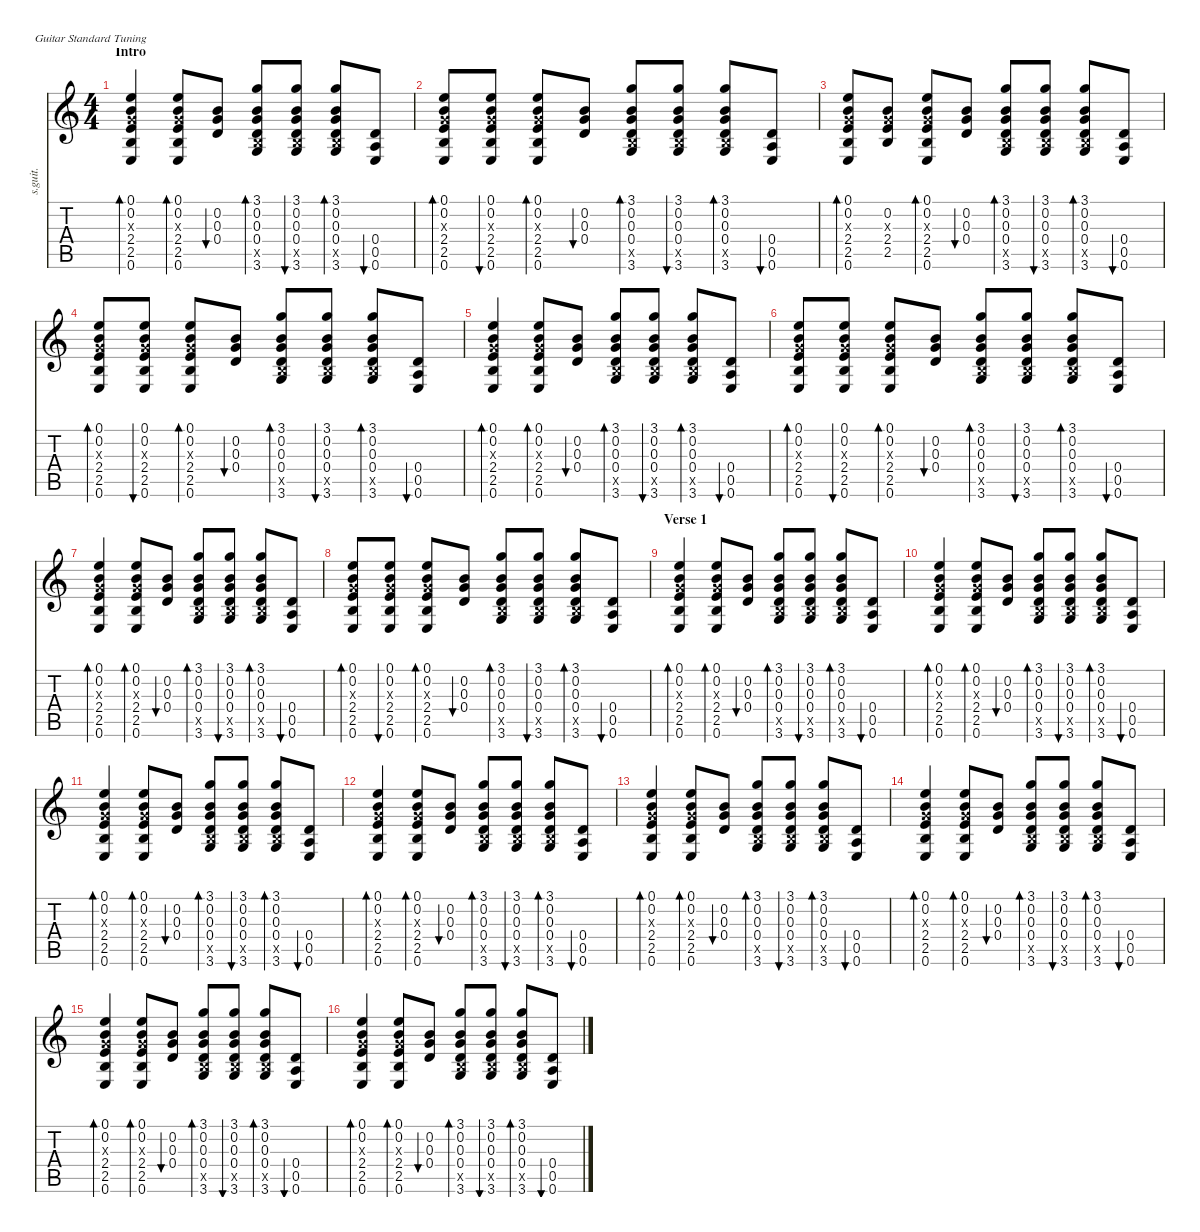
\defaultSystemsLayout 4
\hideDynamics
\bracketExtendMode nobrackets
\track ("Kurt Cobain - Clean" "s.guit.") {instrument electricguitarclean}
\staff {score tabs}
\tuning (E4 B3 G3 D3 A2 E2)
\ts (4 4)
\beaming (8 2 2 2 2)
\section ("" "Intro")
\tempo (126 hide)
\clef g2
\ks c
(0.1 0.2 0.3{x} 2.4 2.5 0.6).4{bd 30 lyrics (0 "") lyrics (1 "") lyrics (2 "") lyrics (3 "") lyrics (4 "") dy f instrument electricguitarclean} (0.1 0.2 0.3{x} 2.4 2.5 0.6).8{bd 30 lyrics (0 "") lyrics (1 "") lyrics (2 "") lyrics (3 "") lyrics (4 "")} (0.2 0.3 0.4).8{bu 30 lyrics (0 "") lyrics (1 "") lyrics (2 "") lyrics (3 "") lyrics (4 "")} (3.1 0.2 0.3 0.4 2.5{x} 3.6).8{bd 30 lyrics (0 "") lyrics (1 "") lyrics (2 "") lyrics (3 "") lyrics (4 "")} (3.1 0.2 0.3 0.4 2.5{x} 3.6).8{bu 30 lyrics (0 "") lyrics (1 "") lyrics (2 "") lyrics (3 "") lyrics (4 "")} (3.1 0.2 0.3 0.4 2.5{x} 3.6).8{bd 30 lyrics (0 "") lyrics (1 "") lyrics (2 "") lyrics (3 "") lyrics (4 "")} (0.4 0.5 0.6).8{bu 30 lyrics (0 "") lyrics (1 "") lyrics (2 "") lyrics (3 "") lyrics (4 "")} |
(0.1 0.2 0.3{x} 2.4 2.5 0.6).8{bd 30 lyrics (0 "") lyrics (1 "") lyrics (2 "") lyrics (3 "") lyrics (4 "")} (0.1 0.2 0.3{x} 2.4 2.5 0.6).8{bu 30 lyrics (0 "") lyrics (1 "") lyrics (2 "") lyrics (3 "") lyrics (4 "")} (0.1 0.2 0.3{x} 2.4 2.5 0.6).8{bd 30 lyrics (0 "") lyrics (1 "") lyrics (2 "") lyrics (3 "") lyrics (4 "")} (0.2 0.3 0.4).8{bu 30 lyrics (0 "") lyrics (1 "") lyrics (2 "") lyrics (3 "") lyrics (4 "")} (3.1 0.2 0.3 0.4 2.5{x} 3.6).8{bd 30 lyrics (0 "") lyrics (1 "") lyrics (2 "") lyrics (3 "") lyrics (4 "")} (3.1 0.2 0.3 0.4 2.5{x} 3.6).8{bu 30 lyrics (0 "") lyrics (1 "") lyrics (2 "") lyrics (3 "") lyrics (4 "")} (3.1 0.2 0.3 0.4 2.5{x} 3.6).8{bd 30 lyrics (0 "") lyrics (1 "") lyrics (2 "") lyrics (3 "") lyrics (4 "")} (0.4 0.5 0.6).8{bu 30 lyrics (0 "") lyrics (1 "") lyrics (2 "") lyrics (3 "") lyrics (4 "")} |
(0.1 0.2 0.3{x} 2.4 2.5 0.6).8{bd 30 lyrics (0 "") lyrics (1 "") lyrics (2 "") lyrics (3 "") lyrics (4 "")} (2.4 2.5 0.3{x} 0.2).8{lyrics (0 "") lyrics (1 "") lyrics (2 "") lyrics (3 "") lyrics (4 "")} (0.1 0.2 0.3{x} 2.4 2.5 0.6).8{bd 30 lyrics (0 "") lyrics (1 "") lyrics (2 "") lyrics (3 "") lyrics (4 "")} (0.2 0.3 0.4).8{bu 30 lyrics (0 "") lyrics (1 "") lyrics (2 "") lyrics (3 "") lyrics (4 "")} (3.1 0.2 0.3 0.4 2.5{x} 3.6).8{bd 30 lyrics (0 "") lyrics (1 "") lyrics (2 "") lyrics (3 "") lyrics (4 "")} (3.1 0.2 0.3 0.4 2.5{x} 3.6).8{bu 30 lyrics (0 "") lyrics (1 "") lyrics (2 "") lyrics (3 "") lyrics (4 "")} (3.1 0.2 0.3 0.4 2.5{x} 3.6).8{bd 30 lyrics (0 "") lyrics (1 "") lyrics (2 "") lyrics (3 "") lyrics (4 "")} (0.4 0.5 0.6).8{bu 30 lyrics (0 "") lyrics (1 "") lyrics (2 "") lyrics (3 "") lyrics (4 "")} |
(0.1 0.2 0.3{x} 2.4 2.5 0.6).8{bd 30 lyrics (0 "") lyrics (1 "") lyrics (2 "") lyrics (3 "") lyrics (4 "")} (0.1 0.2 0.3{x} 2.4 2.5 0.6).8{bu 30 lyrics (0 "") lyrics (1 "") lyrics (2 "") lyrics (3 "") lyrics (4 "")} (0.1 0.2 0.3{x} 2.4 2.5 0.6).8{bd 30 lyrics (0 "") lyrics (1 "") lyrics (2 "") lyrics (3 "") lyrics (4 "")} (0.2 0.3 0.4).8{bu 30 lyrics (0 "") lyrics (1 "") lyrics (2 "") lyrics (3 "") lyrics (4 "")} (3.1 0.2 0.3 0.4 2.5{x} 3.6).8{bd 30 lyrics (0 "") lyrics (1 "") lyrics (2 "") lyrics (3 "") lyrics (4 "")} (3.1 0.2 0.3 0.4 2.5{x} 3.6).8{bu 30 lyrics (0 "") lyrics (1 "") lyrics (2 "") lyrics (3 "") lyrics (4 "")} (3.1 0.2 0.3 0.4 2.5{x} 3.6).8{bd 30 lyrics (0 "") lyrics (1 "") lyrics (2 "") lyrics (3 "") lyrics (4 "")} (0.4 0.5 0.6).8{bu 30 lyrics (0 "") lyrics (1 "") lyrics (2 "") lyrics (3 "") lyrics (4 "")} |
(0.1 0.2 0.3{x} 2.4 2.5 0.6).4{bd 30 lyrics (0 "") lyrics (1 "") lyrics (2 "") lyrics (3 "") lyrics (4 "")} (0.1 0.2 0.3{x} 2.4 2.5 0.6).8{bd 30 lyrics (0 "") lyrics (1 "") lyrics (2 "") lyrics (3 "") lyrics (4 "")} (0.2 0.3 0.4).8{bu 30 lyrics (0 "") lyrics (1 "") lyrics (2 "") lyrics (3 "") lyrics (4 "")} (3.1 0.2 0.3 0.4 2.5{x} 3.6).8{bd 30 lyrics (0 "") lyrics (1 "") lyrics (2 "") lyrics (3 "") lyrics (4 "")} (3.1 0.2 0.3 0.4 2.5{x} 3.6).8{bu 30 lyrics (0 "") lyrics (1 "") lyrics (2 "") lyrics (3 "") lyrics (4 "")} (3.1 0.2 0.3 0.4 2.5{x} 3.6).8{bd 30 lyrics (0 "") lyrics (1 "") lyrics (2 "") lyrics (3 "") lyrics (4 "")} (0.4 0.5 0.6).8{bu 30 lyrics (0 "") lyrics (1 "") lyrics (2 "") lyrics (3 "") lyrics (4 "")} |
(0.1 0.2 0.3{x} 2.4 2.5 0.6).8{bd 30 lyrics (0 "") lyrics (1 "") lyrics (2 "") lyrics (3 "") lyrics (4 "")} (0.1 0.2 0.3{x} 2.4 2.5 0.6).8{bu 30 lyrics (0 "") lyrics (1 "") lyrics (2 "") lyrics (3 "") lyrics (4 "")} (0.1 0.2 0.3{x} 2.4 2.5 0.6).8{bd 30 lyrics (0 "") lyrics (1 "") lyrics (2 "") lyrics (3 "") lyrics (4 "")} (0.2 0.3 0.4).8{bu 30 lyrics (0 "") lyrics (1 "") lyrics (2 "") lyrics (3 "") lyrics (4 "")} (3.1 0.2 0.3 0.4 2.5{x} 3.6).8{bd 30 lyrics (0 "") lyrics (1 "") lyrics (2 "") lyrics (3 "") lyrics (4 "")} (3.1 0.2 0.3 0.4 2.5{x} 3.6).8{bu 30 lyrics (0 "") lyrics (1 "") lyrics (2 "") lyrics (3 "") lyrics (4 "")} (3.1 0.2 0.3 0.4 2.5{x} 3.6).8{bd 30 lyrics (0 "") lyrics (1 "") lyrics (2 "") lyrics (3 "") lyrics (4 "")} (0.4 0.5 0.6).8{bu 30 lyrics (0 "") lyrics (1 "") lyrics (2 "") lyrics (3 "") lyrics (4 "")} |
(0.1 0.2 0.3{x} 2.4 2.5 0.6).4{bd 30 lyrics (0 "") lyrics (1 "") lyrics (2 "") lyrics (3 "") lyrics (4 "")} (0.1 0.2 0.3{x} 2.4 2.5 0.6).8{bd 30 lyrics (0 "") lyrics (1 "") lyrics (2 "") lyrics (3 "") lyrics (4 "")} (0.2 0.3 0.4).8{bu 30 lyrics (0 "") lyrics (1 "") lyrics (2 "") lyrics (3 "") lyrics (4 "")} (3.1 0.2 0.3 0.4 2.5{x} 3.6).8{bd 30 lyrics (0 "") lyrics (1 "") lyrics (2 "") lyrics (3 "") lyrics (4 "")} (3.1 0.2 0.3 0.4 2.5{x} 3.6).8{bu 30 lyrics (0 "") lyrics (1 "") lyrics (2 "") lyrics (3 "") lyrics (4 "")} (3.1 0.2 0.3 0.4 2.5{x} 3.6).8{bd 30 lyrics (0 "") lyrics (1 "") lyrics (2 "") lyrics (3 "") lyrics (4 "")} (0.4 0.5 0.6).8{bu 30 lyrics (0 "") lyrics (1 "") lyrics (2 "") lyrics (3 "") lyrics (4 "")} |
(0.1 0.2 0.3{x} 2.4 2.5 0.6).8{bd 30 lyrics (0 "") lyrics (1 "") lyrics (2 "") lyrics (3 "") lyrics (4 "")} (0.1 0.2 0.3{x} 2.4 2.5 0.6).8{bu 30 lyrics (0 "") lyrics (1 "") lyrics (2 "") lyrics (3 "") lyrics (4 "")} (0.1 0.2 0.3{x} 2.4 2.5 0.6).8{bd 30 lyrics (0 "") lyrics (1 "") lyrics (2 "") lyrics (3 "") lyrics (4 "")} (0.2 0.3 0.4).8{bu 30 lyrics (0 "") lyrics (1 "") lyrics (2 "") lyrics (3 "") lyrics (4 "")} (3.1 0.2 0.3 0.4 2.5{x} 3.6).8{bd 30 lyrics (0 "") lyrics (1 "") lyrics (2 "") lyrics (3 "") lyrics (4 "")} (3.1 0.2 0.3 0.4 2.5{x} 3.6).8{bu 30 lyrics (0 "") lyrics (1 "") lyrics (2 "") lyrics (3 "") lyrics (4 "")} (3.1 0.2 0.3 0.4 2.5{x} 3.6).8{bd 30 lyrics (0 "") lyrics (1 "") lyrics (2 "") lyrics (3 "") lyrics (4 "")} (0.4 0.5 0.6).8{bu 30 lyrics (0 "") lyrics (1 "") lyrics (2 "") lyrics (3 "") lyrics (4 "")} |
\section ("" "Verse 1")
(0.1 0.2 0.3{x} 2.4 2.5 0.6).4{bd 30 lyrics (0 "") lyrics (1 "") lyrics (2 "") lyrics (3 "") lyrics (4 "")} (0.1 0.2 0.3{x} 2.4 2.5 0.6).8{bd 30 lyrics (0 "") lyrics (1 "") lyrics (2 "") lyrics (3 "") lyrics (4 "")} (0.2 0.3 0.4).8{bu 30 lyrics (0 "") lyrics (1 "") lyrics (2 "") lyrics (3 "") lyrics (4 "")} (3.1 0.2 0.3 0.4 2.5{x} 3.6).8{bd 30 lyrics (0 "") lyrics (1 "") lyrics (2 "") lyrics (3 "") lyrics (4 "")} (3.1 0.2 0.3 0.4 2.5{x} 3.6).8{bu 30 lyrics (0 "") lyrics (1 "") lyrics (2 "") lyrics (3 "") lyrics (4 "")} (3.1 0.2 0.3 0.4 2.5{x} 3.6).8{bd 30 lyrics (0 "") lyrics (1 "") lyrics (2 "") lyrics (3 "") lyrics (4 "")} (0.4 0.5 0.6).8{bu 30 lyrics (0 "") lyrics (1 "") lyrics (2 "") lyrics (3 "") lyrics (4 "")} |
(0.1 0.2 0.3{x} 2.4 2.5 0.6).4{bd 30 lyrics (0 "") lyrics (1 "") lyrics (2 "") lyrics (3 "") lyrics (4 "")} (0.1 0.2 0.3{x} 2.4 2.5 0.6).8{bd 30 lyrics (0 "") lyrics (1 "") lyrics (2 "") lyrics (3 "") lyrics (4 "")} (0.2 0.3 0.4).8{bu 30 lyrics (0 "") lyrics (1 "") lyrics (2 "") lyrics (3 "") lyrics (4 "")} (3.1 0.2 0.3 0.4 2.5{x} 3.6).8{bd 30 lyrics (0 "") lyrics (1 "") lyrics (2 "") lyrics (3 "") lyrics (4 "")} (3.1 0.2 0.3 0.4 2.5{x} 3.6).8{bu 30 lyrics (0 "") lyrics (1 "") lyrics (2 "") lyrics (3 "") lyrics (4 "")} (3.1 0.2 0.3 0.4 2.5{x} 3.6).8{bd 30 lyrics (0 "") lyrics (1 "") lyrics (2 "") lyrics (3 "") lyrics (4 "")} (0.4 0.5 0.6).8{bu 30 lyrics (0 "") lyrics (1 "") lyrics (2 "") lyrics (3 "") lyrics (4 "")} |
(0.1 0.2 0.3{x} 2.4 2.5 0.6).4{bd 30 lyrics (0 "") lyrics (1 "") lyrics (2 "") lyrics (3 "") lyrics (4 "")} (0.1 0.2 0.3{x} 2.4 2.5 0.6).8{bd 30 lyrics (0 "") lyrics (1 "") lyrics (2 "") lyrics (3 "") lyrics (4 "")} (0.2 0.3 0.4).8{bu 30 lyrics (0 "") lyrics (1 "") lyrics (2 "") lyrics (3 "") lyrics (4 "")} (3.1 0.2 0.3 0.4 2.5{x} 3.6).8{bd 30 lyrics (0 "") lyrics (1 "") lyrics (2 "") lyrics (3 "") lyrics (4 "")} (3.1 0.2 0.3 0.4 2.5{x} 3.6).8{bu 30 lyrics (0 "") lyrics (1 "") lyrics (2 "") lyrics (3 "") lyrics (4 "")} (3.1 0.2 0.3 0.4 2.5{x} 3.6).8{bd 30 lyrics (0 "") lyrics (1 "") lyrics (2 "") lyrics (3 "") lyrics (4 "")} (0.4 0.5 0.6).8{bu 30 lyrics (0 "") lyrics (1 "") lyrics (2 "") lyrics (3 "") lyrics (4 "")} |
(0.1 0.2 0.3{x} 2.4 2.5 0.6).4{bd 30 lyrics (0 "") lyrics (1 "") lyrics (2 "") lyrics (3 "") lyrics (4 "")} (0.1 0.2 0.3{x} 2.4 2.5 0.6).8{bd 30 lyrics (0 "") lyrics (1 "") lyrics (2 "") lyrics (3 "") lyrics (4 "")} (0.2 0.3 0.4).8{bu 30 lyrics (0 "") lyrics (1 "") lyrics (2 "") lyrics (3 "") lyrics (4 "")} (3.1 0.2 0.3 0.4 2.5{x} 3.6).8{bd 30 lyrics (0 "") lyrics (1 "") lyrics (2 "") lyrics (3 "") lyrics (4 "")} (3.1 0.2 0.3 0.4 2.5{x} 3.6).8{bu 30 lyrics (0 "") lyrics (1 "") lyrics (2 "") lyrics (3 "") lyrics (4 "")} (3.1 0.2 0.3 0.4 2.5{x} 3.6).8{bd 30 lyrics (0 "") lyrics (1 "") lyrics (2 "") lyrics (3 "") lyrics (4 "")} (0.4 0.5 0.6).8{bu 30 lyrics (0 "") lyrics (1 "") lyrics (2 "") lyrics (3 "") lyrics (4 "")} |
(0.1 0.2 0.3{x} 2.4 2.5 0.6).4{bd 30 lyrics (0 "") lyrics (1 "") lyrics (2 "") lyrics (3 "") lyrics (4 "")} (0.1 0.2 0.3{x} 2.4 2.5 0.6).8{bd 30 lyrics (0 "") lyrics (1 "") lyrics (2 "") lyrics (3 "") lyrics (4 "")} (0.2 0.3 0.4).8{bu 30 lyrics (0 "") lyrics (1 "") lyrics (2 "") lyrics (3 "") lyrics (4 "")} (3.1 0.2 0.3 0.4 2.5{x} 3.6).8{bd 30 lyrics (0 "") lyrics (1 "") lyrics (2 "") lyrics (3 "") lyrics (4 "")} (3.1 0.2 0.3 0.4 2.5{x} 3.6).8{bu 30 lyrics (0 "") lyrics (1 "") lyrics (2 "") lyrics (3 "") lyrics (4 "")} (3.1 0.2 0.3 0.4 2.5{x} 3.6).8{bd 30 lyrics (0 "") lyrics (1 "") lyrics (2 "") lyrics (3 "") lyrics (4 "")} (0.4 0.5 0.6).8{bu 30 lyrics (0 "") lyrics (1 "") lyrics (2 "") lyrics (3 "") lyrics (4 "")} |
(0.1 0.2 0.3{x} 2.4 2.5 0.6).4{bd 30 lyrics (0 "") lyrics (1 "") lyrics (2 "") lyrics (3 "") lyrics (4 "")} (0.1 0.2 0.3{x} 2.4 2.5 0.6).8{bd 30 lyrics (0 "") lyrics (1 "") lyrics (2 "") lyrics (3 "") lyrics (4 "")} (0.2 0.3 0.4).8{bu 30 lyrics (0 "") lyrics (1 "") lyrics (2 "") lyrics (3 "") lyrics (4 "")} (3.1 0.2 0.3 0.4 2.5{x} 3.6).8{bd 30 lyrics (0 "") lyrics (1 "") lyrics (2 "") lyrics (3 "") lyrics (4 "")} (3.1 0.2 0.3 0.4 2.5{x} 3.6).8{bu 30 lyrics (0 "") lyrics (1 "") lyrics (2 "") lyrics (3 "") lyrics (4 "")} (3.1 0.2 0.3 0.4 2.5{x} 3.6).8{bd 30 lyrics (0 "") lyrics (1 "") lyrics (2 "") lyrics (3 "") lyrics (4 "")} (0.4 0.5 0.6).8{bu 30 lyrics (0 "") lyrics (1 "") lyrics (2 "") lyrics (3 "") lyrics (4 "")} |
(0.1 0.2 0.3{x} 2.4 2.5 0.6).4{bd 30 lyrics (0 "") lyrics (1 "") lyrics (2 "") lyrics (3 "") lyrics (4 "")} (0.1 0.2 0.3{x} 2.4 2.5 0.6).8{bd 30 lyrics (0 "") lyrics (1 "") lyrics (2 "") lyrics (3 "") lyrics (4 "")} (0.2 0.3 0.4).8{bu 30 lyrics (0 "") lyrics (1 "") lyrics (2 "") lyrics (3 "") lyrics (4 "")} (3.1 0.2 0.3 0.4 2.5{x} 3.6).8{bd 30 lyrics (0 "") lyrics (1 "") lyrics (2 "") lyrics (3 "") lyrics (4 "")} (3.1 0.2 0.3 0.4 2.5{x} 3.6).8{bu 30 lyrics (0 "") lyrics (1 "") lyrics (2 "") lyrics (3 "") lyrics (4 "")} (3.1 0.2 0.3 0.4 2.5{x} 3.6).8{bd 30 lyrics (0 "") lyrics (1 "") lyrics (2 "") lyrics (3 "") lyrics (4 "")} (0.4 0.5 0.6).8{bu 30 lyrics (0 "") lyrics (1 "") lyrics (2 "") lyrics (3 "") lyrics (4 "")} |
(0.1 0.2 0.3{x} 2.4 2.5 0.6).4{bd 30 lyrics (0 "") lyrics (1 "") lyrics (2 "") lyrics (3 "") lyrics (4 "")} (0.1 0.2 0.3{x} 2.4 2.5 0.6).8{bd 30 lyrics (0 "") lyrics (1 "") lyrics (2 "") lyrics (3 "") lyrics (4 "")} (0.2 0.3 0.4).8{bu 30 lyrics (0 "") lyrics (1 "") lyrics (2 "") lyrics (3 "") lyrics (4 "")} (3.1 0.2 0.3 0.4 2.5{x} 3.6).8{bd 30 lyrics (0 "") lyrics (1 "") lyrics (2 "") lyrics (3 "") lyrics (4 "")} (3.1 0.2 0.3 0.4 2.5{x} 3.6).8{bu 30 lyrics (0 "") lyrics (1 "") lyrics (2 "") lyrics (3 "") lyrics (4 "")} (3.1 0.2 0.3 0.4 2.5{x} 3.6).8{bd 30 lyrics (0 "") lyrics (1 "") lyrics (2 "") lyrics (3 "") lyrics (4 "")} (0.4 0.5 0.6).8{bu 30 lyrics (0 "") lyrics (1 "") lyrics (2 "") lyrics (3 "") lyrics (4 "")}
